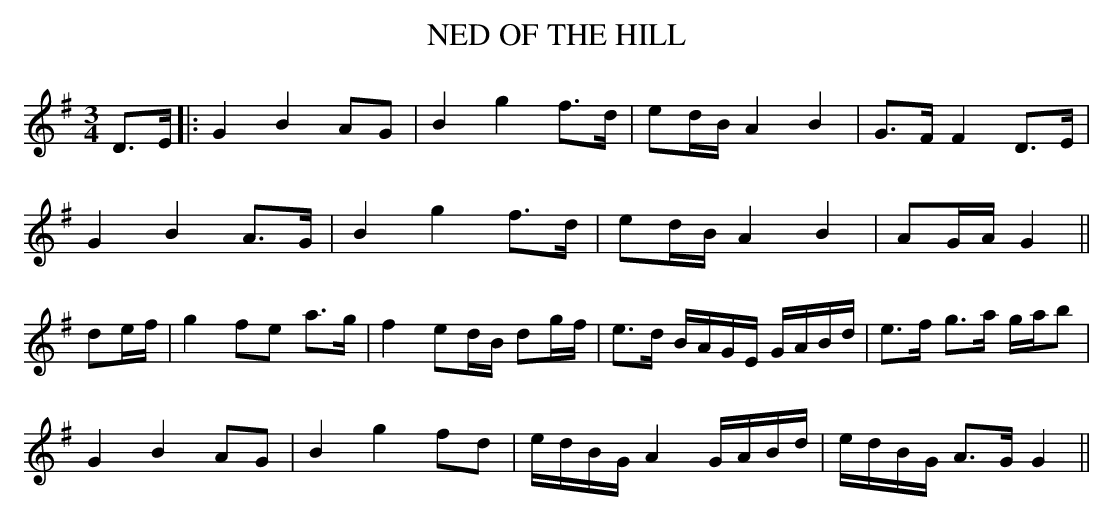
X:1
T:NED OF THE HILL
Y:"slow"
M:3/4
L:1/8
K:G
D>E|:G2 B2 AG|B2 g2 f>d|ed/B/ A2 B2|G>F F2 D>E|
G2 B2 A>G|B2 g2 f>d|ed/B/ A2 B2|AG/A/ G2||
de/f/|g2fe a>g|f2ed/B/ dg/f/|e>d B/A/G/E/ G/A/B/d/|e>f g>a g/a/b|
G2 B2 AG|B2 g2 fd|e/d/B/G/ A2 G/A/B/d/|e/d/B/G/ A>G G2||
